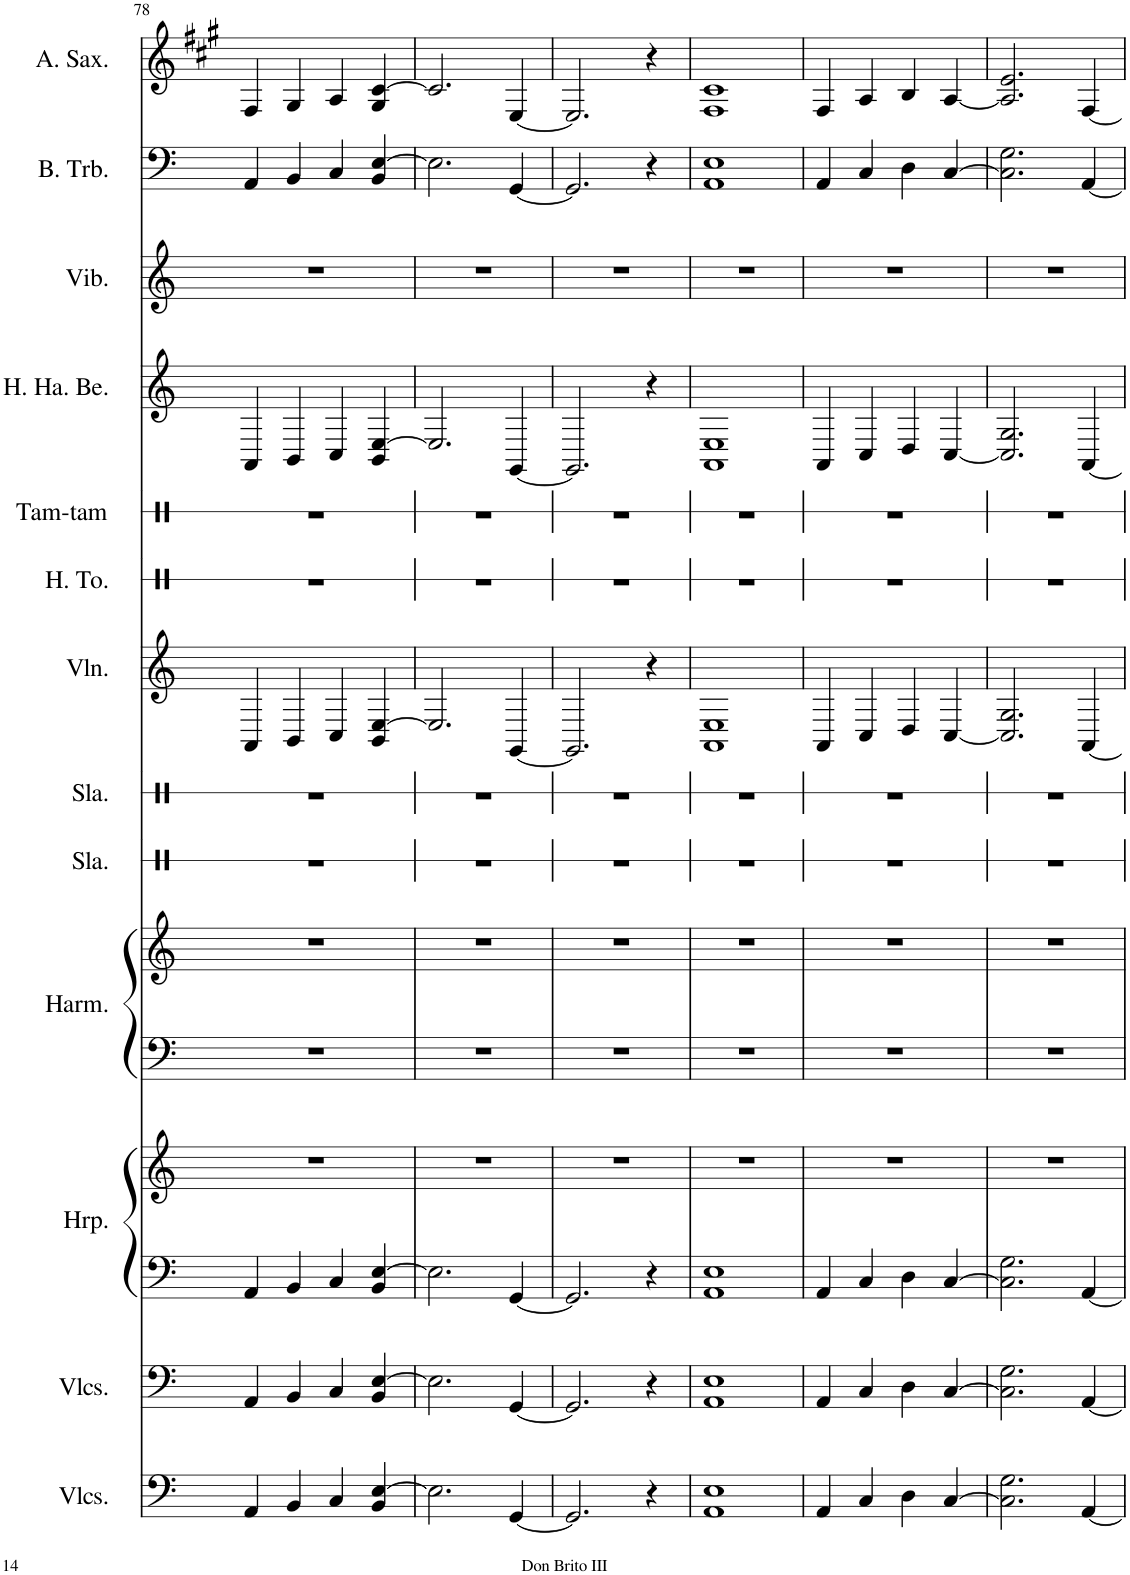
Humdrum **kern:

**kern	**kern	**kern	**kern	**kern	**kern	**kern	**kern	**kern	**kern	**kern	**kern	**kern	**kern	**kern
*part13	*part12	*part11	*part11	*part10	*part10	*part9	*part8	*part7	*part6	*part5	*part4	*part3	*part2	*part1
*staff15	*staff14	*staff13	*staff12	*staff11	*staff10	*staff9	*staff8	*staff7	*staff6	*staff5	*staff4	*staff3	*staff2	*staff1
*I"Violoncellos	*I"Violoncellos	*I"Harp	*	*I"Harmonium	*	*I"Slap	*I"Slap	*I"Violin	*I"High Tom	*I"Tam-tam	*I"High Hand Bells	*I"Vibraphone	*I"Bass Trombone	*I"Alto Saxophone
*I'Vlcs.	*I'Vlcs.	*I'Hrp.	*	*I'Harm.	*	*I'Sla.	*I'Sla.	*I'Vln.	*I'H. To.	*I'Tam-tam	*I'H. Ha. Be.	*I'Vib.	*I'B. Trb.	*I'A. Sax.
!!LO:PB:g=z
*clefF4	*clefF4	*clefF4	*clefG2	*clefF4	*clefG2	*clefX	*clefX	*clefG2	*clefX	*clefX	*clefG2	*clefG2	*clefF4	*clefG2
*	*	*	*	*	*	*	*	*	*	*	*	*	*	*Trd5c9
*k[]	*k[]	*k[]	*k[]	*k[]	*k[]	*k[]	*k[]	*k[]	*k[]	*k[]	*k[]	*k[]	*k[]	*k[f#c#g#]
*M4/4	*M4/4	*M4/4	*M4/4	*M4/4	*M4/4	*M4/4	*M4/4	*M4/4	*M4/4	*M4/4	*M4/4	*M4/4	*M4/4	*M4/4
=78	=78	=78	=78	=78	=78	=78	=78	=78	=78	=78	=78	=78	=78	=78
4AA/	4AA/	4AA/	1r	1r	1r	1r	1r	4AA/	1r	1r	4AA/	1r	4AA/	4F#/
4BB/	4BB/	4BB/	.	.	.	.	.	4BB/	.	.	4BB/	.	4BB/	4G#/
4C/	4C/	4C/	.	.	.	.	.	4C/	.	.	4C/	.	4C/	4A/
4BB/ [4E/	4BB/ [4E/	4BB/ [4E/	.	.	.	.	.	4BB/ [4E/	.	.	4BB/ [4E/	.	4BB/ [4E/	4G#/ [4c#/
=79	=79	=79	=79	=79	=79	=79	=79	=79	=79	=79	=79	=79	=79	=79
2.E\]	2.E\]	2.E\]	1r	1r	1r	1r	1r	2.E/]	1r	1r	2.E/]	1r	2.E\]	2.c#/]
[4GG/	[4GG/	[4GG/	.	.	.	.	.	[4GG/	.	.	[4GG/	.	[4GG/	[4E/
=80	=80	=80	=80	=80	=80	=80	=80	=80	=80	=80	=80	=80	=80	=80
2.GG/]	2.GG/]	2.GG/]	1r	1r	1r	1r	1r	2.GG/]	1r	1r	2.GG/]	1r	2.GG/]	2.E/]
4r	4r	4r	.	.	.	.	.	4r	.	.	4r	.	4r	4r
=81	=81	=81	=81	=81	=81	=81	=81	=81	=81	=81	=81	=81	=81	=81
1AA 1E	1AA 1E	1AA 1E	1r	1r	1r	1r	1r	1AA 1E	1r	1r	1AA 1E	1r	1AA 1E	1F# 1c#
=82	=82	=82	=82	=82	=82	=82	=82	=82	=82	=82	=82	=82	=82	=82
4AA/	4AA/	4AA/	1r	1r	1r	1r	1r	4AA/	1r	1r	4AA/	1r	4AA/	4F#/
4C/	4C/	4C/	.	.	.	.	.	4C/	.	.	4C/	.	4C/	4A/
4D\	4D\	4D\	.	.	.	.	.	4D/	.	.	4D/	.	4D\	4B/
[4C/	[4C/	[4C/	.	.	.	.	.	[4C/	.	.	[4C/	.	[4C/	[4A/
=83	=83	=83	=83	=83	=83	=83	=83	=83	=83	=83	=83	=83	=83	=83
2.C\] 2.G\	2.C\] 2.G\	2.C\] 2.G\	1r	1r	1r	1r	1r	2.C/] 2.G/	1r	1r	2.C/] 2.G/	1r	2.C\] 2.G\	2.A/] 2.e/
[4AA/	[4AA/	[4AA/	.	.	.	.	.	[4AA/	.	.	[4AA/	.	[4AA/	[4F#/
=	=	=	=	=	=	=	=	=	=	=	=	=	=	=
*-	*-	*-	*-	*-	*-	*-	*-	*-	*-	*-	*-	*-	*-	*-
